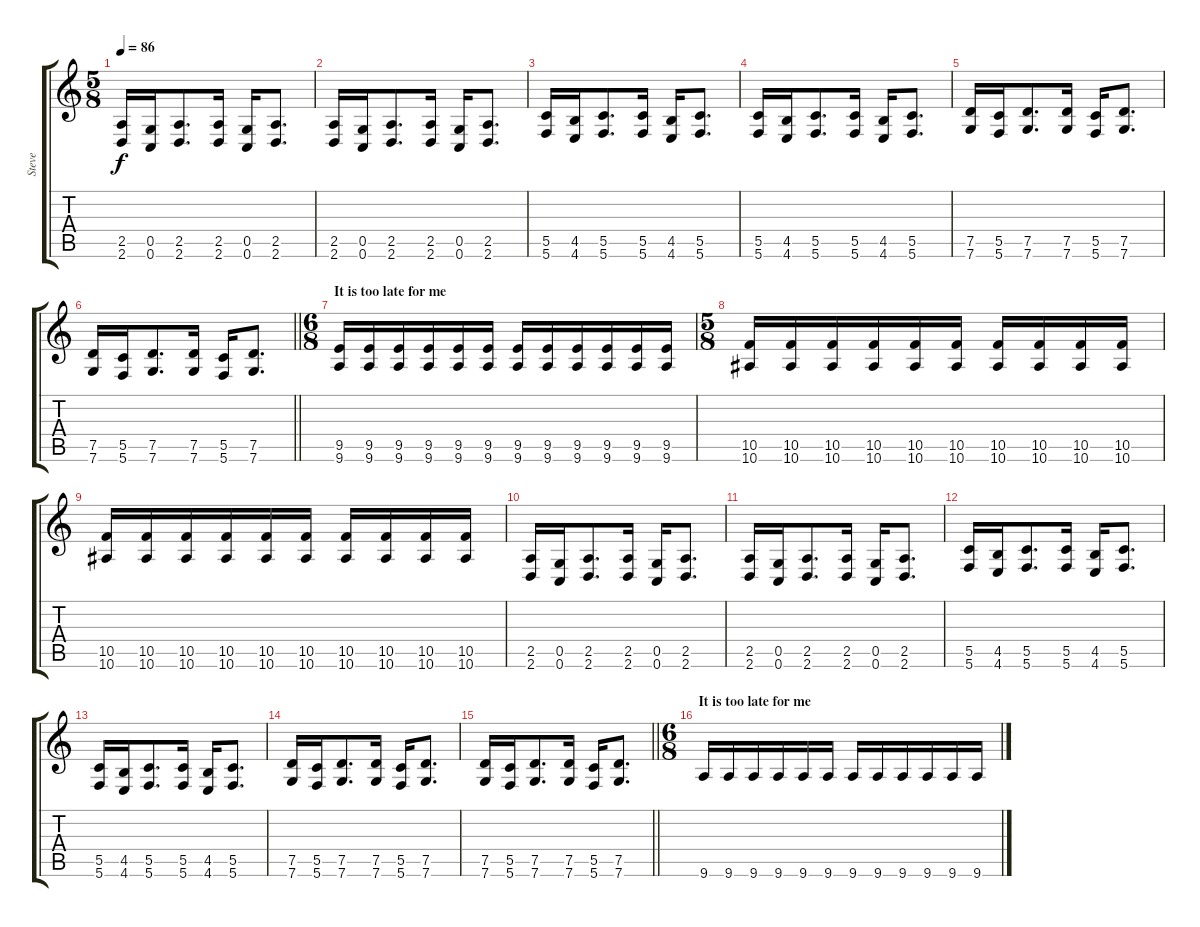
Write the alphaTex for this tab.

\track ("Steve" "Steve") {instrument electricguitarclean}
\staff {score tabs}
\tuning (D4 A3 F3 C3 G2 C2) {hide}
\ts (5 8)
\tempo 86
\clef g2
\ks c
(2.5 2.6).16{dy f} (0.5 0.6).16 (2.5 2.6).8{d} (2.5 2.6).16 (0.5 0.6).16 (2.5 2.6).8{d} |
(2.5 2.6).16 (0.5 0.6).16 (2.5 2.6).8{d} (2.5 2.6).16 (0.5 0.6).16 (2.5 2.6).8{d} |
(5.5 5.6).16 (4.5 4.6).16 (5.5 5.6).8{d} (5.5 5.6).16 (4.5 4.6).16 (5.5 5.6).8{d} |
(5.5 5.6).16 (4.5 4.6).16 (5.5 5.6).8{d} (5.5 5.6).16 (4.5 4.6).16 (5.5 5.6).8{d} |
(7.5 7.6).16 (5.5 5.6).16 (7.5 7.6).8{d} (7.5 7.6).16 (5.5 5.6).16 (7.5 7.6).8{d} |
\barLineRight lightlight
(7.5 7.6).16 (5.5 5.6).16 (7.5 7.6).8{d} (7.5 7.6).16 (5.5 5.6).16 (7.5 7.6).8{d} |
\ts (6 8)
\section ("" "It is too late for me")
(9.5 9.6).16 (9.5 9.6).16 (9.5 9.6).16 (9.5 9.6).16 (9.5 9.6).16 (9.5 9.6).16 (9.5 9.6).16 (9.5 9.6).16 (9.5 9.6).16 (9.5 9.6).16 (9.5 9.6).16 (9.5 9.6).16 |
\ts (5 8)
(10.5 10.6).16 (10.5 10.6).16 (10.5 10.6).16 (10.5 10.6).16 (10.5 10.6).16 (10.5 10.6).16 (10.5 10.6).16 (10.5 10.6).16 (10.5 10.6).16 (10.5 10.6).16 |
(10.5 10.6).16 (10.5 10.6).16 (10.5 10.6).16 (10.5 10.6).16 (10.5 10.6).16 (10.5 10.6).16 (10.5 10.6).16 (10.5 10.6).16 (10.5 10.6).16 (10.5 10.6).16 |
(2.5 2.6).16 (0.5 0.6).16 (2.5 2.6).8{d} (2.5 2.6).16 (0.5 0.6).16 (2.5 2.6).8{d} |
(2.5 2.6).16 (0.5 0.6).16 (2.5 2.6).8{d} (2.5 2.6).16 (0.5 0.6).16 (2.5 2.6).8{d} |
(5.5 5.6).16 (4.5 4.6).16 (5.5 5.6).8{d} (5.5 5.6).16 (4.5 4.6).16 (5.5 5.6).8{d} |
(5.5 5.6).16 (4.5 4.6).16 (5.5 5.6).8{d} (5.5 5.6).16 (4.5 4.6).16 (5.5 5.6).8{d} |
(7.5 7.6).16 (5.5 5.6).16 (7.5 7.6).8{d} (7.5 7.6).16 (5.5 5.6).16 (7.5 7.6).8{d} |
\barLineRight lightlight
(7.5 7.6).16 (5.5 5.6).16 (7.5 7.6).8{d} (7.5 7.6).16 (5.5 5.6).16 (7.5 7.6).8{d} |
\ts (6 8)
\section ("" "It is too late for me")
9.6.16 9.6.16 9.6.16 9.6.16 9.6.16 9.6.16 9.6.16 9.6.16 9.6.16 9.6.16 9.6.16 9.6.16
